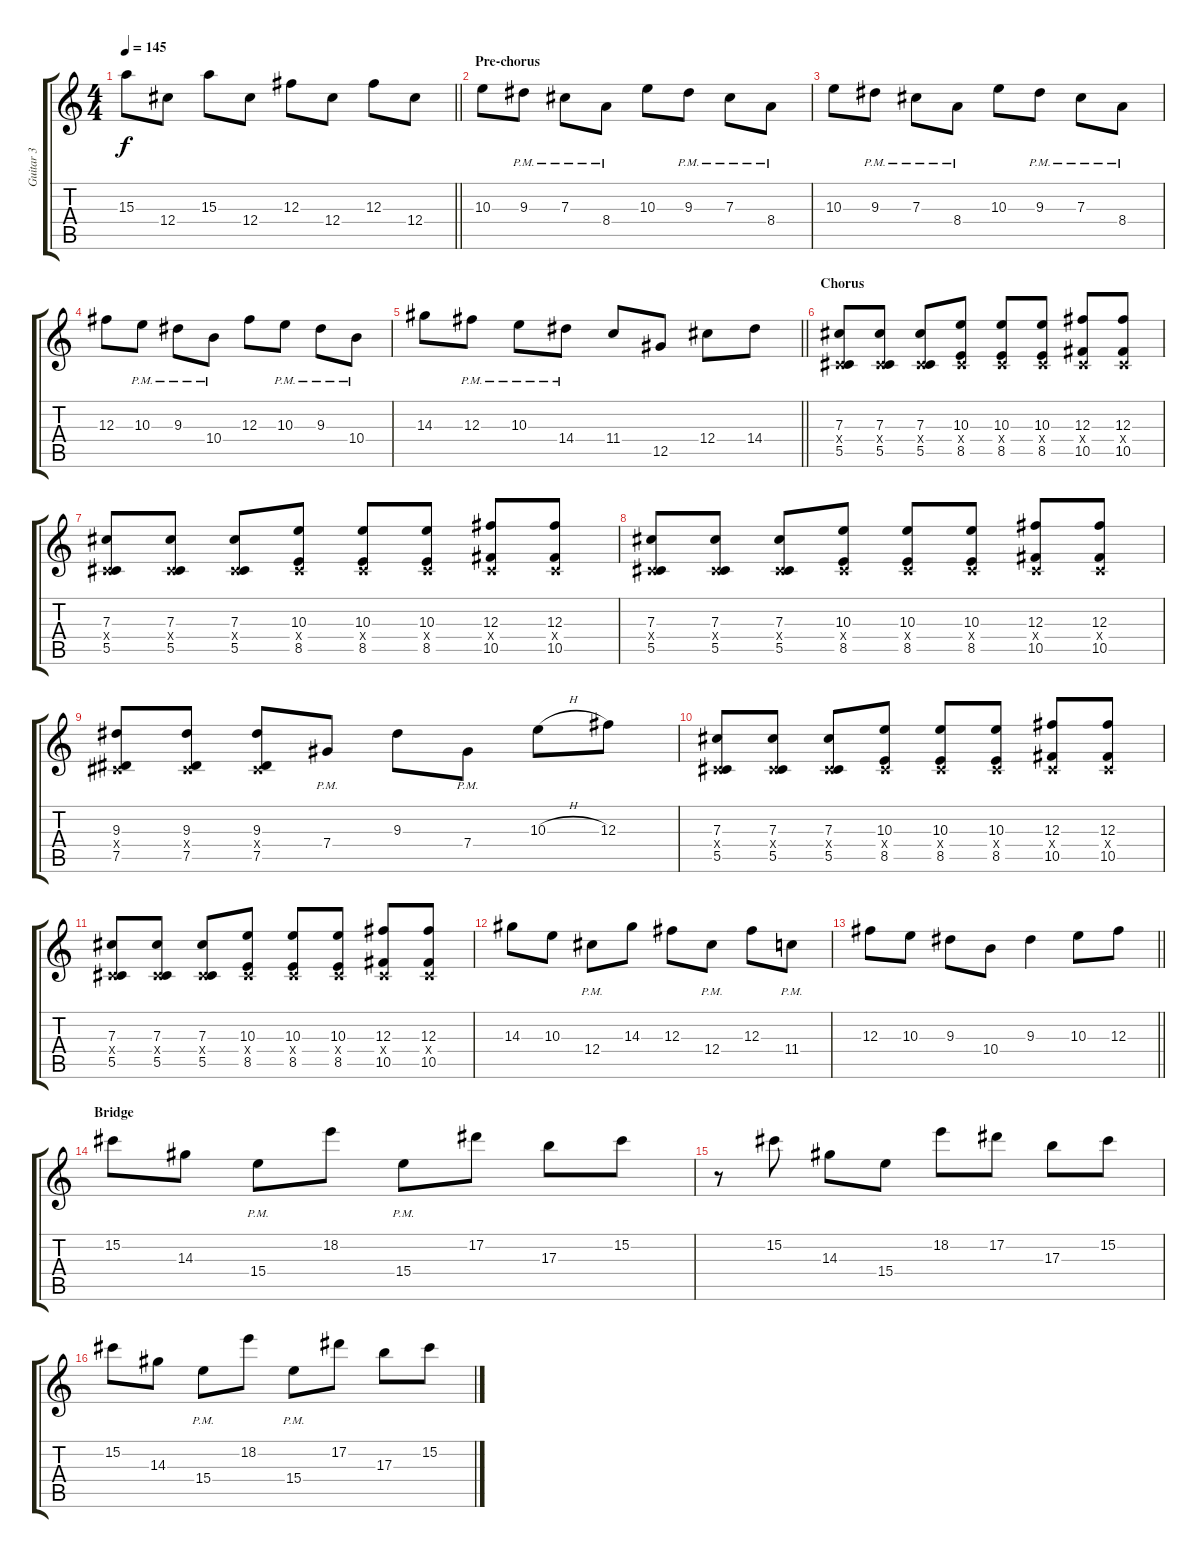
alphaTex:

\track ("Guitar 3" "Guitar 3") {instrument distortionguitar}
\staff {score tabs}
\tuning (Eb4 Bb3 Gb3 Db3 Ab2 Db2) {hide}
\ts (4 4)
\tempo 145
\clef g2
\barLineRight lightlight
\ks c
15.3.8{dy f} 12.4.8 15.3.8 12.4.8 12.3.8 12.4.8 12.3.8 12.4.8 |
\section ("" "Pre-chorus")
10.3.8{volume 15 balance 8} 9.3{pm}.8 7.3{pm}.8 8.4{pm}.8 10.3.8 9.3{pm}.8 7.3{pm}.8 8.4{pm}.8 |
10.3.8 9.3{pm}.8 7.3{pm}.8 8.4{pm}.8 10.3.8 9.3{pm}.8 7.3{pm}.8 8.4{pm}.8 |
12.3.8 10.3{pm}.8 9.3{pm}.8 10.4{pm}.8 12.3.8 10.3{pm}.8 9.3{pm}.8 10.4{pm}.8 |
\barLineRight lightlight
14.3.8 12.3{pm}.8 10.3{pm}.8 14.4{pm}.8 11.4.8 12.5.8 12.4.8 14.4.8 |
\section ("" "Chorus")
(7.3 0.4{x} 5.5).8 (7.3 0.4{x} 5.5).8 (7.3 0.4{x} 5.5).8 (10.3 0.4{x} 8.5).8 (10.3 0.4{x} 8.5).8 (10.3 0.4{x} 8.5).8 (12.3 0.4{x} 10.5).8 (12.3 0.4{x} 10.5).8 |
(7.3 0.4{x} 5.5).8 (7.3 0.4{x} 5.5).8 (7.3 0.4{x} 5.5).8 (10.3 0.4{x} 8.5).8 (10.3 0.4{x} 8.5).8 (10.3 0.4{x} 8.5).8 (12.3 0.4{x} 10.5).8 (12.3 0.4{x} 10.5).8 |
(7.3 0.4{x} 5.5).8 (7.3 0.4{x} 5.5).8 (7.3 0.4{x} 5.5).8 (10.3 0.4{x} 8.5).8 (10.3 0.4{x} 8.5).8 (10.3 0.4{x} 8.5).8 (12.3 0.4{x} 10.5).8 (12.3 0.4{x} 10.5).8 |
(9.3 0.4{x} 7.5).8 (9.3 0.4{x} 7.5).8 (9.3 0.4{x} 7.5).8 7.4{pm}.8 9.3.8 7.4{pm}.8 10.3{h}.8 12.3.8 |
(7.3 0.4{x} 5.5).8 (7.3 0.4{x} 5.5).8 (7.3 0.4{x} 5.5).8 (10.3 0.4{x} 8.5).8 (10.3 0.4{x} 8.5).8 (10.3 0.4{x} 8.5).8 (12.3 0.4{x} 10.5).8 (12.3 0.4{x} 10.5).8 |
(7.3 0.4{x} 5.5).8 (7.3 0.4{x} 5.5).8 (7.3 0.4{x} 5.5).8 (10.3 0.4{x} 8.5).8 (10.3 0.4{x} 8.5).8 (10.3 0.4{x} 8.5).8 (12.3 0.4{x} 10.5).8 (12.3 0.4{x} 10.5).8 |
14.3.8 10.3.8 12.4{pm}.8 14.3.8 12.3.8 12.4{pm}.8 12.3.8 11.4{pm}.8 |
\barLineRight lightlight
12.3.8 10.3.8 9.3.8 10.4.8 9.3.4 10.3.8 12.3.8 |
\section ("" "Bridge")
15.2.8 14.3.8 15.4{pm}.8 18.2.8 15.4{pm}.8 17.2.8 17.3.8 15.2.8 |
r.8 15.2.8 14.3.8 15.4.8 18.2.8 17.2.8 17.3.8 15.2.8 |
15.2.8 14.3.8 15.4{pm}.8 18.2.8 15.4{pm}.8 17.2.8 17.3.8 15.2.8
